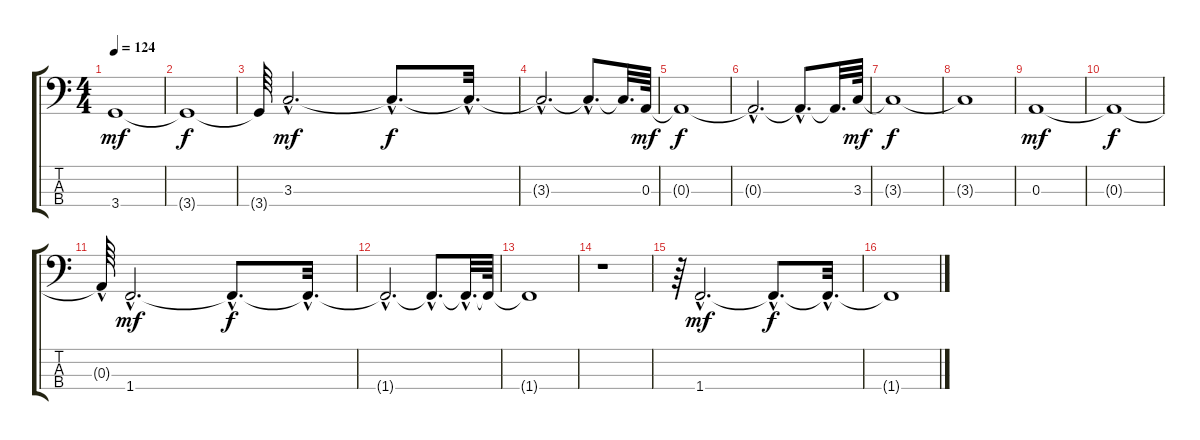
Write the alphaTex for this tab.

\track "" {instrument fretlessbass}
\staff {score tabs}
\tuning (G2 D2 A1 E1) {hide}
\ts (4 4)
\tempo 124
\clef f4
\ks c
3.4.1{dy mf} |
3.4{t}.1{dy f} |
3.4{t}.64 3.3{hac}.2{d dy mf} 3.3{hac t}.8{d dy f} 3.3{hac t}.32{d} |
3.3{hac t}.2{d} 3.3{hac t}.8{d} 3.3{t}.32{d} 0.3.64{dy mf} |
0.3{t}.1{dy f} |
0.3{hac t}.2{d} 0.3{hac t}.8{d} 0.3{t}.32{d} 3.3.64{dy mf} |
3.3{t}.1{dy f} |
3.3{t}.1 |
0.3.1{dy mf} |
0.3{t}.1{dy f} |
0.3{hac t}.64 1.4{hac}.2{d dy mf} 1.4{hac t}.8{d dy f} 1.4{hac t}.32{d} |
1.4{hac t}.2{d} 1.4{hac t}.8{d} 1.4{hac t}.32{d} 1.4{t}.64 |
1.4{t}.1 |
r.1 |
r.64 1.4{hac}.2{d dy mf} 1.4{hac t}.8{d dy f} 1.4{hac t}.32{d} |
1.4{t}.1
